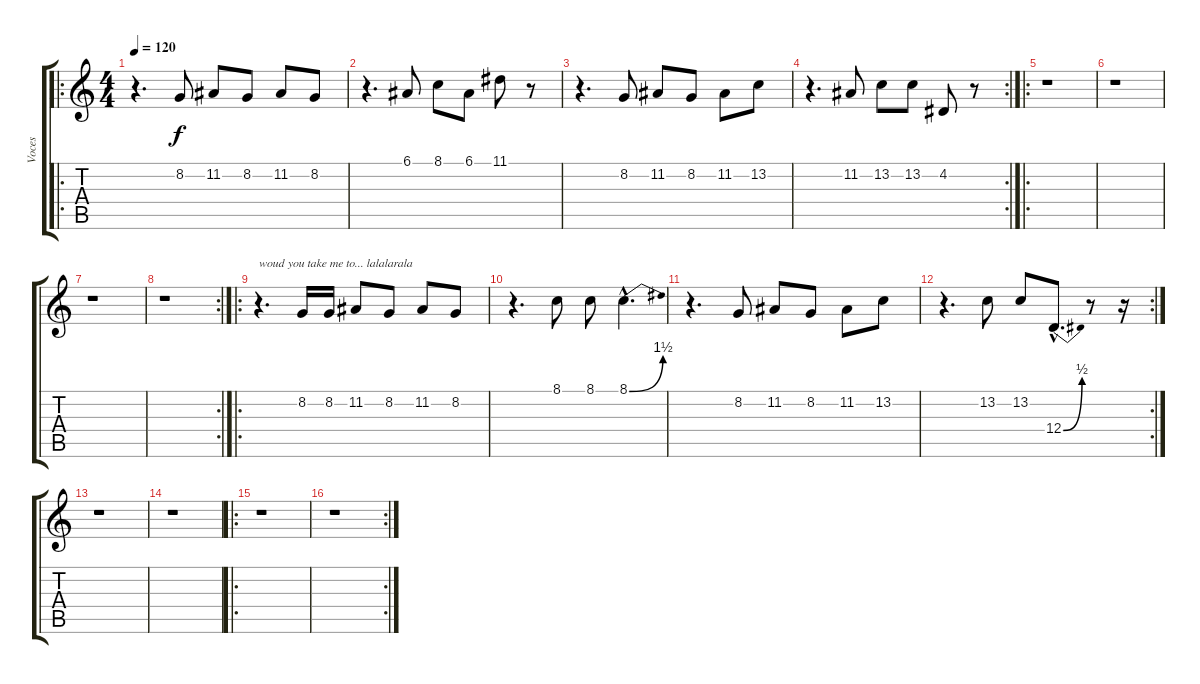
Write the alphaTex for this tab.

\track ("Voces" "Voces") {instrument altosax}
\staff {score tabs}
\tuning (E4 B3 G3 D3 A2 E2) {hide}
\ro
\ts (4 4)
\tempo 120
\clef g2
\ks c
r.4{d dy f volume 14 instrument stringensemble1} 8.2.8 11.2.8 8.2.8 11.2.8 8.2.8 |
r.4{d} 6.1.8 8.1.8 6.1.8 11.1.8 r.8 |
r.4{d} 8.2.8 11.2.8 8.2.8 11.2.8 13.2.8 |
\rc 2
r.4{d} 11.2.8 13.2.8 13.2.8 4.2.8 r.8 |
\ro
r.1 |
r.1 |
r.1 |
\rc 2
r.1 |
\ro
r.4{d txt "woud you take me to... lalalarala" volume 11 instrument trumpet} 8.2.16 8.2.16 11.2.8 8.2.8 11.2.8 8.2.8 |
r.4{d} 8.1.8 8.1.8 8.1{be (bend 0 0 60 6) hac}.4{d} |
r.4{d} 8.2.8 11.2.8 8.2.8 11.2.8 13.2.8 |
\rc 2
r.4{d} 13.2.8 13.2.8 12.4{be (bend 0 0 60 2) hac}.8{d} r.8 r.16 |
r.1 |
r.1 |
\ro
r.1 |
\rc 2
r.1
